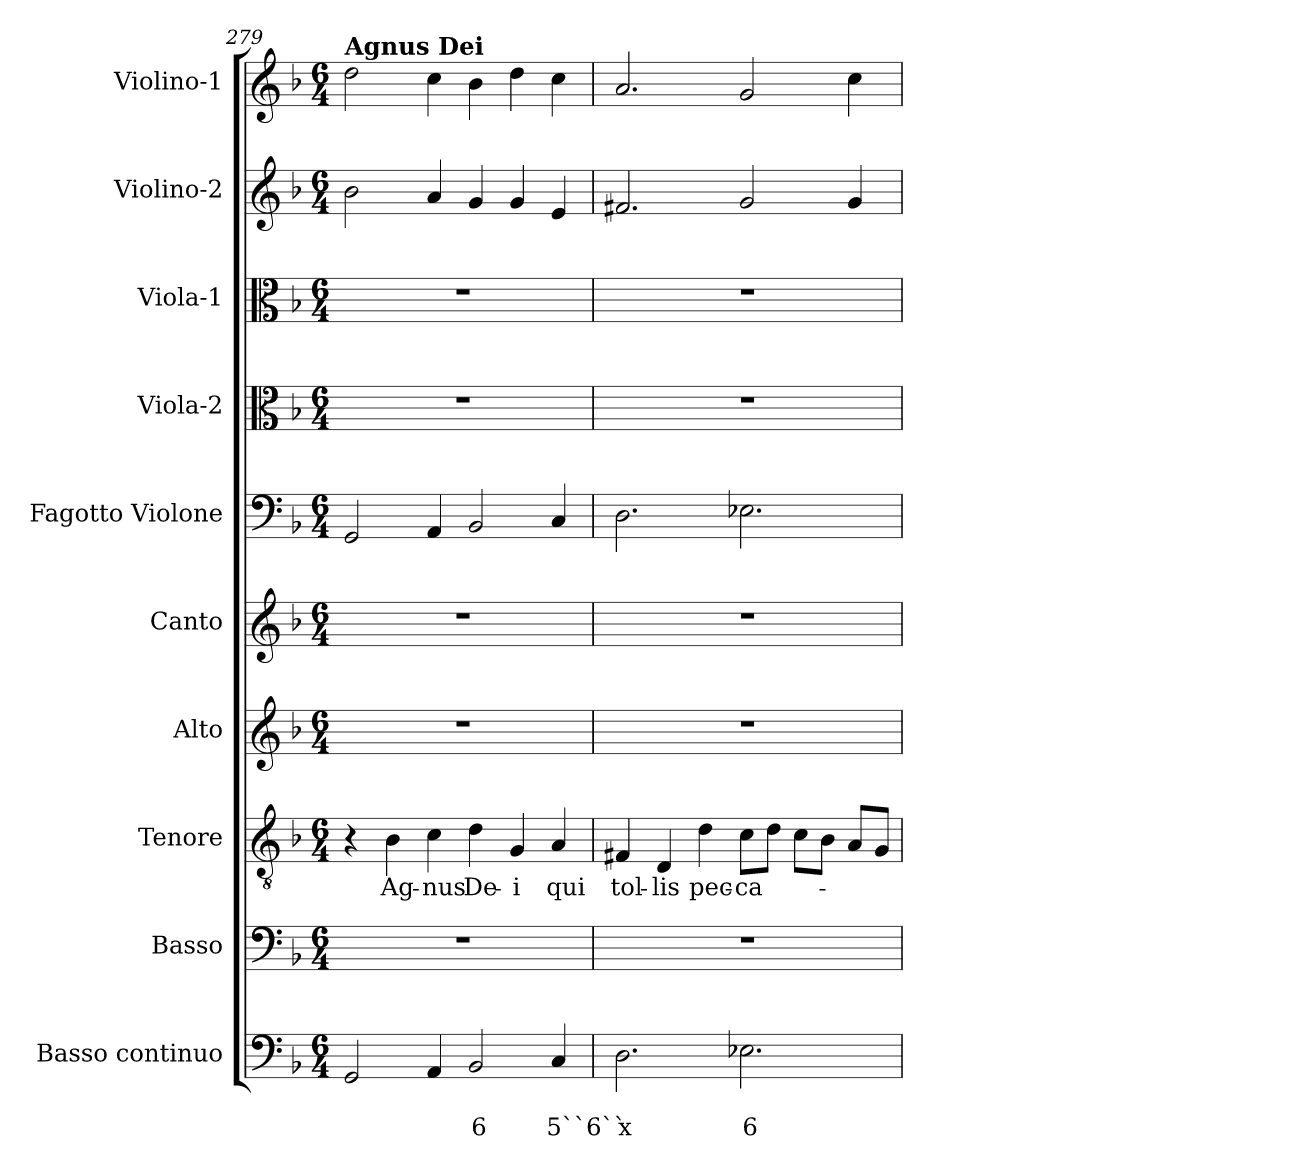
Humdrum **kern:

**kern	**text	**text	**kern	**kern	**text	**kern	**kern	**kern	**kern	**kern	**kern	**kern
*part10	*part10	*part10	*part9	*part8	*part8	*part7	*part6	*part5	*part4	*part3	*part2	*part1
*staff10	*staff10	*staff10	*staff9	*staff8	*staff8	*staff7	*staff6	*staff5	*staff4	*staff3	*staff2	*staff1
*I"Basso continuo	*	*	*I"Basso	*I"Tenore	*	*I"Alto	*I"Canto	*I"Fagotto Violone	*I"Viola-2	*I"Viola-1	*I"Violino-2	*I"Violino-1
!!LO:PB:g=z
*clefF4	*	*	*clefF4	*clefGv2	*	*clefG2	*clefG2	*clefF4	*clefC3	*clefC3	*clefG2	*clefG2
*k[b-]	*	*	*k[b-]	*k[b-]	*	*k[b-]	*k[b-]	*k[b-]	*k[b-]	*k[b-]	*k[b-]	*k[b-]
*F:	*	*	*F:	*F:	*	*F:	*F:	*F:	*F:	*F:	*F:	*F:
*M6/4	*	*	*M6/4	*M6/4	*	*M6/4	*M6/4	*M6/4	*M6/4	*M6/4	*M6/4	*M6/4
=279X6	=279X6	=279X6	=279X6	=279X6	=279X6	=279X6	=279X6	=279X6	=279X6	=279X6	=279X6	=279X6
!	!	!	!	!	!	!	!	!	!	!	!	!LO:TX:a:B:t=Agnus Dei
2GG/	.	.	1.r	4r	.	1.r	1.r	2GG/	1.r	1.r	2b-\	2dd\
!	!	!	!	!	!LO:LY:b	!	!	!	!	!	!	!
.	.	.	.	4B-\	Ag-	.	.	.	.	.	.	.
!	!	!	!	!	!LO:LY:b	!	!	!	!	!	!	!
4AA/	.	.	.	4c\	-nus	.	.	4AA/	.	.	4a/	4cc\
!	!	!LO:LY:b	!	!	!	!	!	!	!	!	!	!
!	!	!	!	!	!LO:LY:b	!	!	!	!	!	!	!
2BB-/	.	6	.	4d\	De-	.	.	2BB-/	.	.	4g/	4b-\
!	!	!	!	!	!LO:LY:b	!	!	!	!	!	!	!
.	.	.	.	4G/	-i	.	.	.	.	.	4g/	4dd\
!	!	!LO:LY:b	!	!	!	!	!	!	!	!	!	!
!	!	!	!	!	!LO:LY:b	!	!	!	!	!	!	!
4C/	.	5``6``	.	4A/	qui	.	.	4C/	.	.	4e/	4cc\
=280	=280	=280	=280	=280	=280	=280	=280	=280	=280	=280	=280	=280
!	!	!LO:LY:b	!	!	!	!	!	!	!	!	!	!
!	!	!	!	!	!LO:LY:b	!	!	!	!	!	!	!
2.D\	.	x	1.r	4F#X/	tol-	1.r	1.r	2.D\	1.r	1.r	2.f#X/	2.a/
!	!	!	!	!	!LO:LY:b	!	!	!	!	!	!	!
.	.	.	.	4D/	-lis	.	.	.	.	.	.	.
!	!	!	!	!	!LO:LY:b	!	!	!	!	!	!	!
.	.	.	.	4d\	pec-	.	.	.	.	.	.	.
!	!	!LO:LY:b	!	!	!	!	!	!	!	!	!	!
!	!	!	!	!	!LO:LY:b	!	!	!	!	!	!	!
2.E-X\	.	6	.	8c\L	-ca-	.	.	2.E-X\	.	.	2g/	2g/
.	.	.	.	8d\J	.	.	.	.	.	.	.	.
.	.	.	.	8c\L	.	.	.	.	.	.	.	.
.	.	.	.	8B-\J	.	.	.	.	.	.	.	.
.	.	.	.	8A/L	.	.	.	.	.	.	4g/	4cc\
.	.	.	.	8G/J	.	.	.	.	.	.	.	.
=	=	=	=	=	=	=	=	=	=	=	=	=
*-	*-	*-	*-	*-	*-	*-	*-	*-	*-	*-	*-	*-
